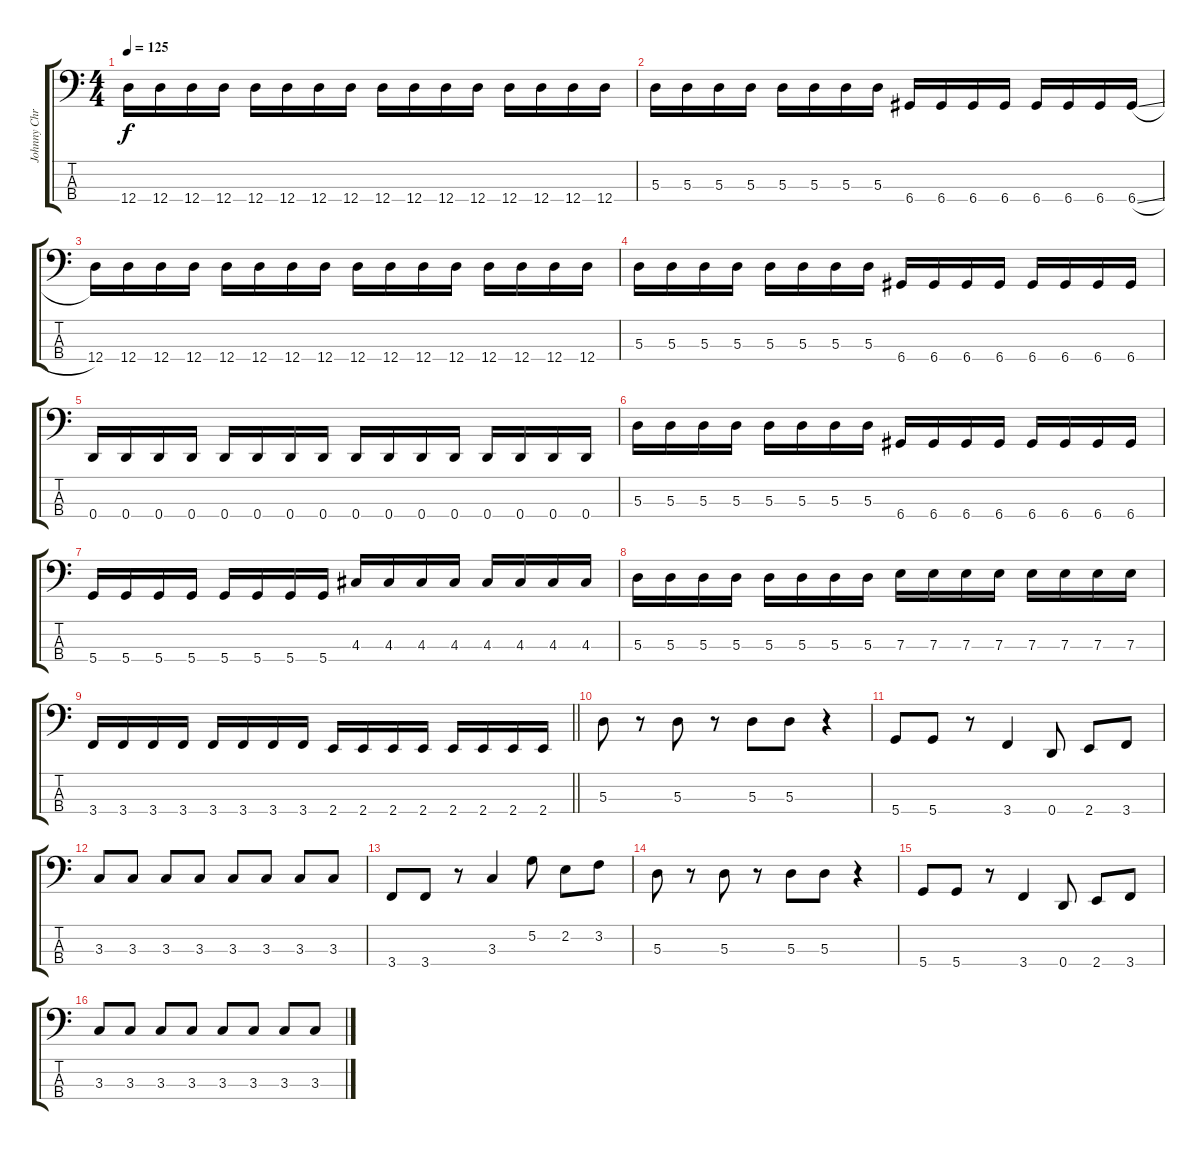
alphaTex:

\track ("Johnny Christ" "Johnny Chr") {instrument electricbasspick}
\staff {score tabs}
\tuning (G2 D2 A1 D1) {hide}
\ts (4 4)
\tempo 125
\clef f4
\ks c
12.4.16{dy f} 12.4.16 12.4.16 12.4.16 12.4.16 12.4.16 12.4.16 12.4.16 12.4.16 12.4.16 12.4.16 12.4.16 12.4.16 12.4.16 12.4.16 12.4.16 |
5.3.16 5.3.16 5.3.16 5.3.16 5.3.16 5.3.16 5.3.16 5.3.16 6.4.16 6.4.16 6.4.16 6.4.16 6.4.16 6.4.16 6.4.16 6.4{sl}.16 |
12.4.16 12.4.16 12.4.16 12.4.16 12.4.16 12.4.16 12.4.16 12.4.16 12.4.16 12.4.16 12.4.16 12.4.16 12.4.16 12.4.16 12.4.16 12.4.16 |
5.3.16 5.3.16 5.3.16 5.3.16 5.3.16 5.3.16 5.3.16 5.3.16 6.4.16 6.4.16 6.4.16 6.4.16 6.4.16 6.4.16 6.4.16 6.4.16 |
0.4.16 0.4.16 0.4.16 0.4.16 0.4.16 0.4.16 0.4.16 0.4.16 0.4.16 0.4.16 0.4.16 0.4.16 0.4.16 0.4.16 0.4.16 0.4.16 |
5.3.16 5.3.16 5.3.16 5.3.16 5.3.16 5.3.16 5.3.16 5.3.16 6.4.16 6.4.16 6.4.16 6.4.16 6.4.16 6.4.16 6.4.16 6.4.16 |
5.4.16 5.4.16 5.4.16 5.4.16 5.4.16 5.4.16 5.4.16 5.4.16 4.3.16 4.3.16 4.3.16 4.3.16 4.3.16 4.3.16 4.3.16 4.3.16 |
5.3.16 5.3.16 5.3.16 5.3.16 5.3.16 5.3.16 5.3.16 5.3.16 7.3.16 7.3.16 7.3.16 7.3.16 7.3.16 7.3.16 7.3.16 7.3.16 |
\barLineRight lightlight
3.4.16 3.4.16 3.4.16 3.4.16 3.4.16 3.4.16 3.4.16 3.4.16 2.4.16 2.4.16 2.4.16 2.4.16 2.4.16 2.4.16 2.4.16 2.4.16 |
5.3.8 r.8 5.3.8 r.8 5.3.8 5.3.8 r.4 |
5.4.8 5.4.8 r.8 3.4.4 0.4.8 2.4.8 3.4.8 |
3.3.8 3.3.8 3.3.8 3.3.8 3.3.8 3.3.8 3.3.8 3.3.8 |
3.4.8 3.4.8 r.8 3.3.4 5.2.8 2.2.8 3.2.8 |
5.3.8 r.8 5.3.8 r.8 5.3.8 5.3.8 r.4 |
5.4.8 5.4.8 r.8 3.4.4 0.4.8 2.4.8 3.4.8 |
3.3.8 3.3.8 3.3.8 3.3.8 3.3.8 3.3.8 3.3.8 3.3.8
